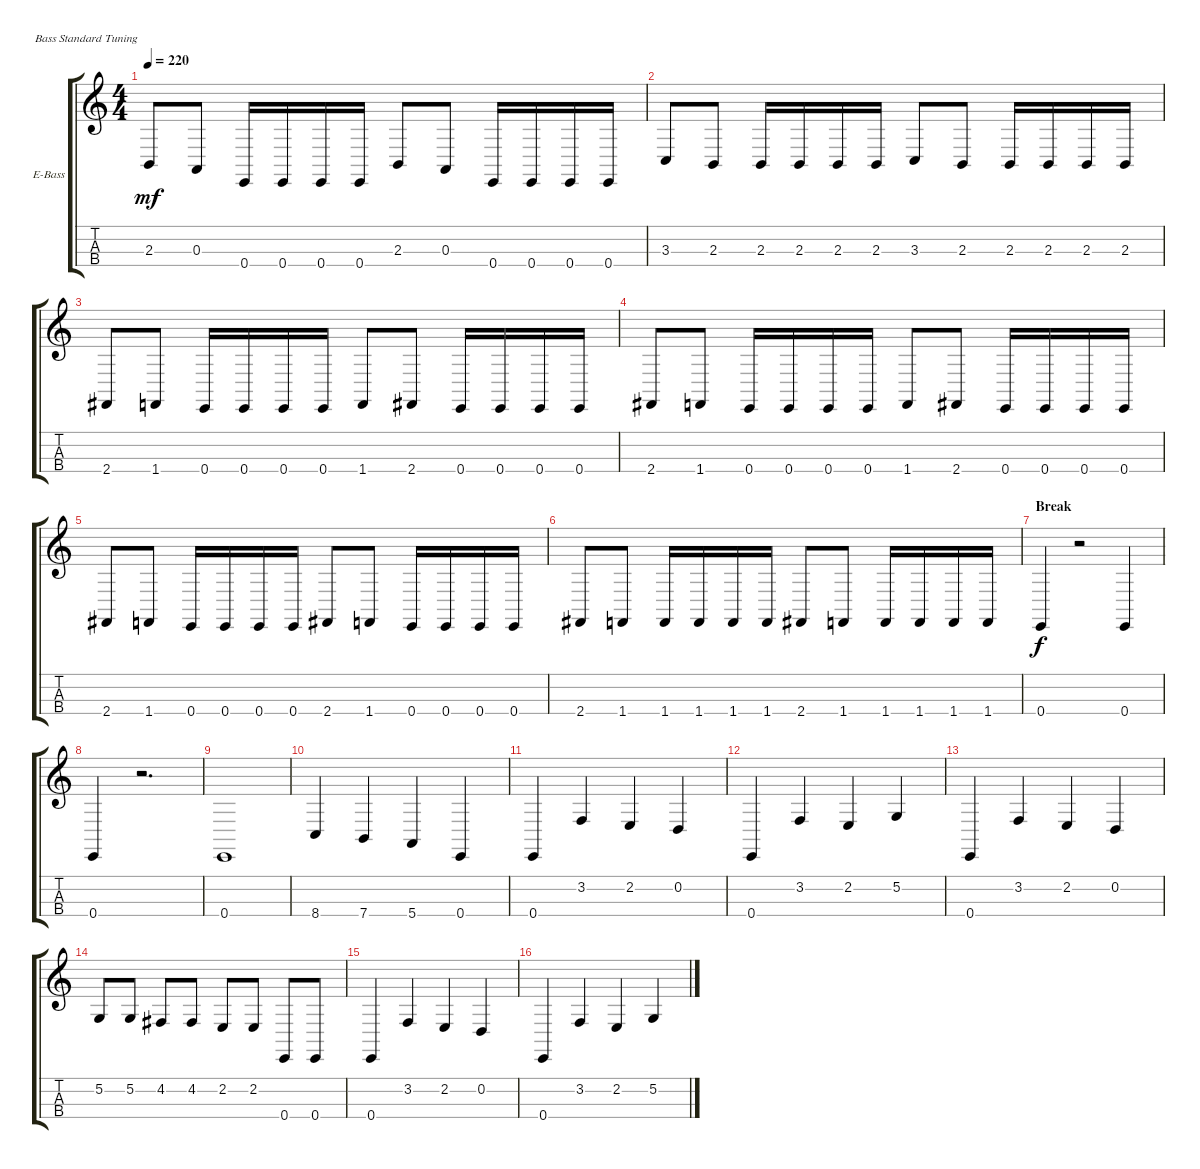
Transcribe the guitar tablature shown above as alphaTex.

\defaultSystemsLayout 4
\bracketExtendMode groupsimilarinstruments
\firstSystemTrackNameOrientation horizontal
\otherSystemsTrackNameOrientation horizontal
\track ("Electric Bass" "E-Bass") {instrument electricbassfinger}
\staff {score tabs}
\tuning (G2 D2 A1 E1)
\ts (4 4)
\tempo 220
\clef g2
\ks c
2.3.8{dy mf} 0.3.8 0.4.16 0.4.16 0.4.16 0.4.16 2.3.8 0.3.8 0.4.16 0.4.16 0.4.16 0.4.16 |
3.3.8 2.3.8 2.3.16 2.3.16 2.3.16 2.3.16 3.3.8 2.3.8 2.3.16 2.3.16 2.3.16 2.3.16 |
2.4.8 1.4.8 0.4.16 0.4.16 0.4.16 0.4.16 1.4.8 2.4.8 0.4.16 0.4.16 0.4.16 0.4.16 |
2.4.8 1.4.8 0.4.16 0.4.16 0.4.16 0.4.16 1.4.8 2.4.8 0.4.16 0.4.16 0.4.16 0.4.16 |
2.4.8 1.4.8 0.4.16 0.4.16 0.4.16 0.4.16 2.4.8 1.4.8 0.4.16 0.4.16 0.4.16 0.4.16 |
2.4.8 1.4.8 1.4.16 1.4.16 1.4.16 1.4.16 2.4.8 1.4.8 1.4.16 1.4.16 1.4.16 1.4.16 |
\section ("" "Break")
0.4.4{dy f} r.2 0.4.4 |
0.4.4 r.2{d} |
0.4.1 |
8.4.4 7.4.4 5.4.4 0.4.4 |
0.4.4 3.2.4 2.2.4 0.2.4 |
0.4.4 3.2.4 2.2.4 5.2.4 |
0.4.4 3.2.4 2.2.4 0.2.4 |
5.2.8 5.2.8 4.2.8 4.2.8 2.2.8 2.2.8 0.4.8 0.4.8 |
0.4.4 3.2.4 2.2.4 0.2.4 |
0.4.4 3.2.4 2.2.4 5.2.4
